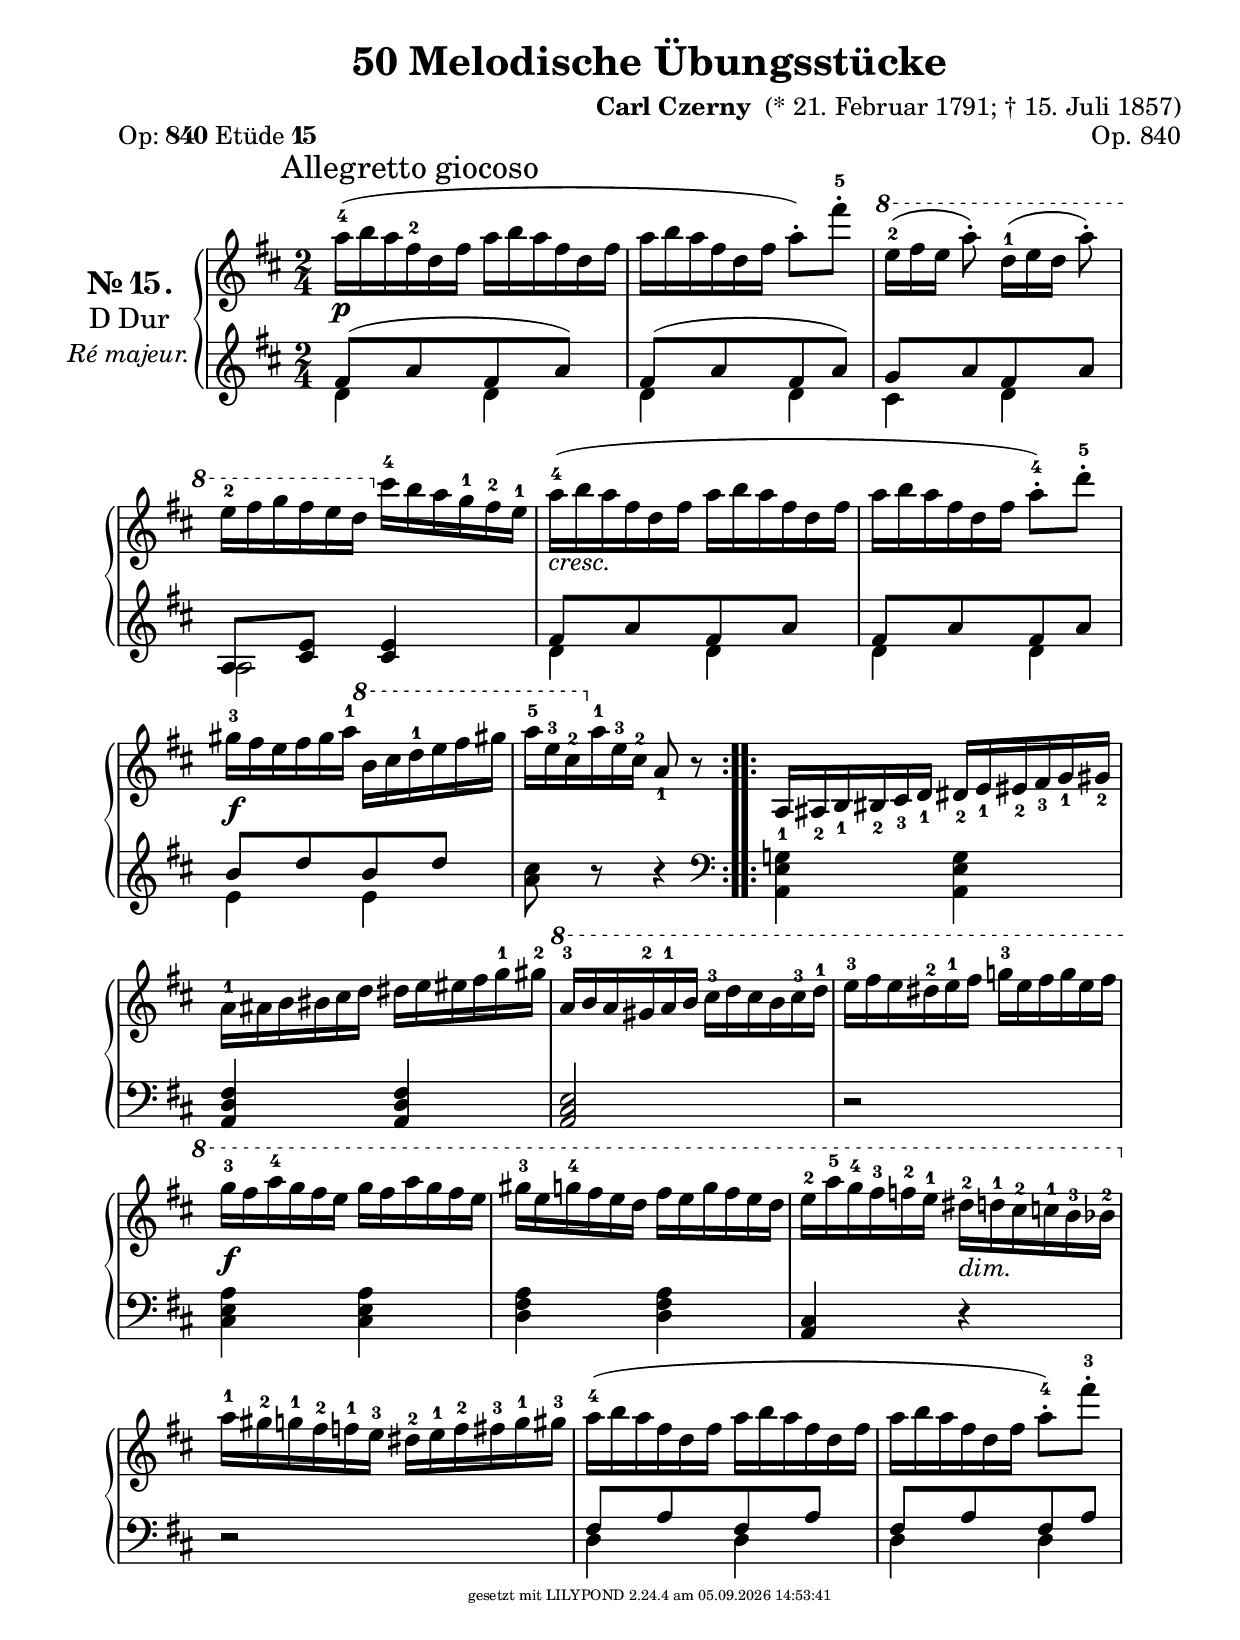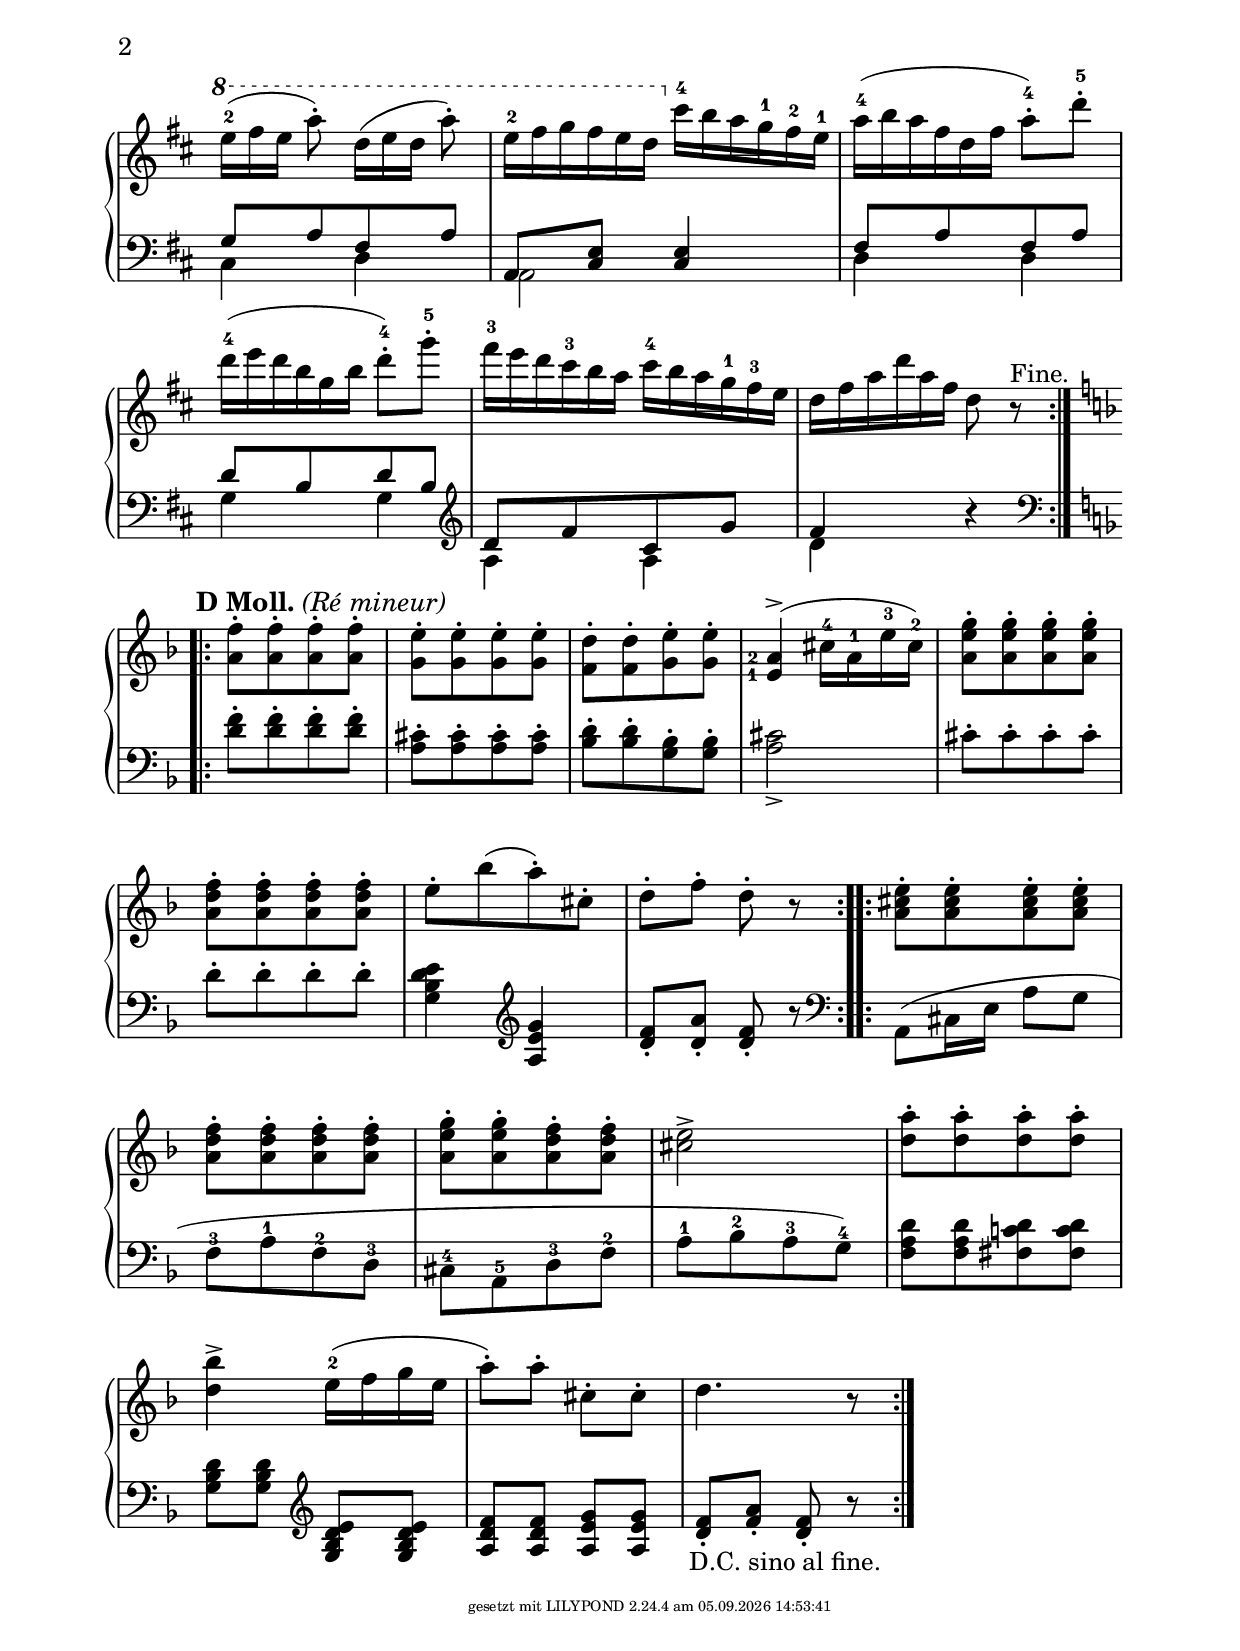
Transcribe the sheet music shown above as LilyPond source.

\version "2.19.37"

\language "deutsch"

\include "Papier+Layout.ly"

exercise ="15"
%% wenn erforderlich linken Abstand ändern
\paper {
}
\header {
  composer            =       \markup { \bold "Carl Czerny" " (* 21. Februar 1791; † 15. Juli 1857)" }
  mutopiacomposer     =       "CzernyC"

  title               =       "50 Melodische Übungsstücke" %"50 Melodische Übungsstücke"
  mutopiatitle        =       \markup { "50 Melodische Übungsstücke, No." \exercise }

  opus                =       "Op. 840"
  piece               =       \markup { "Op:" \number \tiny 840 "Etüde" \number \tiny \exercise }
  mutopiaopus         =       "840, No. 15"

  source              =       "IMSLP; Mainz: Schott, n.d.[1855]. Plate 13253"
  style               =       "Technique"
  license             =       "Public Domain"
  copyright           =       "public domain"
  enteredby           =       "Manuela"
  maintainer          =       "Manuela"
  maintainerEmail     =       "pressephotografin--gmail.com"
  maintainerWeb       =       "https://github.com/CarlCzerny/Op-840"
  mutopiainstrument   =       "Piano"

}

RH= \relative c''' {
  \time 2/4
  \key d \major
  \set Timing.beamExceptions = #'()
  \set Timing.baseMoment = #(ly:make-moment 1/8)
  \set Staff.beatStructure = #'(2 2 2 2 )  %% abhängig vom Takt
  \set fingeringOrientations = #'(left)     %% für Akkorde!
  \override Fingering.direction = #UP      %% für Einzelnoten!
  \override Fingering.padding = #0.8
  \override Fingering.staff-padding = #'()
  \override Fingering.avoid-slur = #'inside
  \override Slur.direction = #UP
  \mark \markup "Allegretto giocoso"

  %\once \override Slur.positions = #'(2.8 . 0.6)

  a16*2/3-4\p ( h a fis-2 d fis a h a fis d fis
  a h a fis d fis
  a8-. ) fis'-5-.
  \ottava #1
  e16*2/3-2 ( fis e a8-.\noBeam ) d,16*2/3-1 ( e d a'8-.\noBeam )
  e16*2/3-2 fis g fis e d
  % c'''-\markup { \dynamic p \italic dol. }
  \ottava #0
  cis-4 h a g-1 fis-2 e-1
  a-4-\markup { \italic "cresc." } ( h a fis d fis a h a fis d fis
  a h a fis d fis a8-4-. ) d-5-.
  gis,16*2/3-3\f fis e fis gis a-1
  \ottava #1 h cis d-1 e fis gis
  a-5 e-3 cis-2
  \ottava #0
  a-1 e-3 cis-2 a8_1 r \bar ":..:"
  % \autoBeamOff f,,8_\markup { \italic \small "cresc." }  f8 f8 f8 \autoBeamOn
  % f f\noBeam f f
  \override Fingering.direction = #DOWN     %% für Einzelnoten!

  a,16*2/3-1 ais-2 h-1 his-2 cis-3 d-1 dis-2 e-1 eis-2 fis-3 g-1 gis-2
  \override Fingering.direction = #UP      %% für Einzelnoten!
  a-1 ais h his cis d dis e eis fis g-1 gis-2
  \ottava #1
  a-3 h a gis-2 a-1 h cis-3 d cis h cis-3 d-1
  e-3 fis e dis-2 e-1 fis g!-3 e fis g e fis
  g-3\f fis a-4 g fis e g fis a g fis e
  gis-3 e g-4 fis e d fis e g fis e d
  e-2 a-5 g-4 fis-3 f-2 e-1 dis-2-\markup { \italic "dim." } d-1 cis-2 c-1 h-3 b-2
  \ottava #0
  a-1 gis-2 g-1 fis-2 f-1 e-3 dis-2 e-1 f-2 fis-3 g-1 gis-3
  a-4 ( h a fis d fis a h a fis d fis
  a h a fis d fis a8-4-. ) fis'-3-.
  \ottava #1
  e16*2/3-2 ( fis e a8-.\noBeam )
  d,16*2/3 ( e d a'8-.\noBeam )
  e16*2/3-2 fis g fis e d
  \ottava #0
  cis-4 h a g-1 fis-2 e-1
  a-4 ( h a fis d fis a8-4-. ) d-5-.
  d16*2/3-4 ( e d h g h d8-4-. ) g-5-.
  fis16*2/3-3 e d cis-3 h a cis-4 h a g-1 fis-3 e
  d fis a d a fis d8 r^\markup "Fine."

  \mark \markup \fontsize #-1.5 { \bold "D Moll." \italic "(Ré mineur)" }
  \bar ":..:" \break
  \key f \major
  \set Timing.baseMoment = #(ly:make-moment 1/4)
  \set Staff.beatStructure = #'(2 )  %% abhängig vom Takt
  < a f' >8-. q-. q-. q-.
  < g e' >-. q-. q-. q-.
  < f d' >-. q-. < g e' >-. q-.
  < e-1 a-2 >4^> ( cis'16-4 a-1 e'-3 cis-2 )
  < a e' g >8-. q-. q-. q-.
  < a d f >-. q-. q-. q-.
  e'-. b' ( a-. ) cis,-.
  d-. f-. d-.\noBeam r
  \bar ":..:"
  < a cis e >-. q-. q-. q-.
  < a d f >-. q-. q-. q-.
  < a e' g >8-. q-. < a d f >-. q-.
  < cis e >2^>
  < d a' >8-. q-. q-. q-.
  < d b' >4^> e16-2 ( f g e
  a8-.[ ) a-.] cis,-. cis-.
  d4. r8 \bar ":..:"
}

LH = \relative c' {
  \clef bass
  \key d \major
  \set fingeringOrientations = #'(left) %% für Akkorde!
  \override Fingering.direction = #UP  %% für Einzelnoten!
  \override Fingering.padding = #0.2
  \override Fingering.staff-padding = #'()
  \override Fingering.avoid-slur = #'inside
  %\override Slur.direction = #UP
  \set Timing.beamExceptions = #'()
  \set Timing.baseMoment = #(ly:make-moment 1/8)
  \set Staff.beatStructure = #'(4 4 )  %% abhängig vom Takt

  %\slashedGrace s8 r4 %% für den Fall, dass das Stück mit einem Vorschlag beginnt!
  %% Lilypond Bug, Workaround
  \clef treble

  %\once \override Slur.positions = #'(-1 . -4)
  %q ( < d a' >4 ) r8
  %% falls die linke Hand einstimmig beginnt und mehrstimmig wird
  <<
    {
      \voiceOne
      %\mergeDifferentlyHeadedOn
      \mergeDifferentlyDottedOn
      fis8 ( a fis a )
      fis8 ( a fis a )
      g a fis a
      a, < cis e > < cis e >4
      fis8 a fis a
      fis a fis a
      h d h d s2
    } \\ {
      \voiceTwo
      d,4 d d d cis d a2
      d4 d d d e e < a cis>8 h8\rest h4\rest
      % d4\rest_\markup "D.C. sino al fine."
    }
  >>
  \clef bass
  < a,, e' g!>4 q
  < a d fis > q
  < a cis e >2 r2
  < cis e a >4 q
  < d fis a > q
  < a cis > r4 r2
  <<
    {
      \voiceOne
      \mergeDifferentlyDottedOn
      fis'8 a fis a
      fis a fis a
      g a fis a
      a, < cis e > < cis e>4
      fis8 a fis a
      d h d h
      \clef treble
      d fis cis g' fis4 h4\rest
    } \\ {
      \voiceTwo
      d,,4 d d d cis d a2
      d4 d g g
      a a d
    }
  >>
  \clef bass
  \key f \major
  < d f >8-. q-. q-. q-.
  < a cis >-. q-. q-. q-.
  < b d >-. q-. < g b >-. q-.
  < a cis >2_>
  cis8-. cis-. cis-. cis-.
  d-. d-. d-. d-.
  < g, b d e >4 \clef treble < a e' g >
  < d f >8-. < d a' >-. < d f >-.\noBeam r \clef bass
  \stemDown
  a,8 ( cis16 e a8 [ g ]
  f-3 a-1 f-2 d-3
  cis-4 a-5 d-3 f-2
  a-1 b-2 a-3 g-4 )
  < f a d >8 q < fis c'! d > q
  < g b d > [ q ]
  \clef treble \stemNeutral
  < g b d e > q
  < a d f > q < a e' g > [ q ]
  < d f >-. < f a >-. < d f >-.\noBeam
  \override TextScript.self-alignment-X = #RIGHT
  \override TextScript.extra-offset = #'( 3 . 0 )
  r_\markup "D.C. sino al fine."
}

\score
{
  \new PianoStaff \with {
    instrumentName = \markup {
      \center-column {
        \line {
          \bold \huge { "№" }
          \number { \exercise "." }
        }
        \line \large { D Dur }
        \italic \line { Ré majeur. }
      }
    }
    shortInstrumentName = ""
  }
  <<
    \new Staff="Discant"
    \RH
    \new Staff="Bass"
    \LH
  >>
  %% Falls erforderlich Zeilenlänge und Einzug ändern
  \layout {
  }
  \midi { }
}
